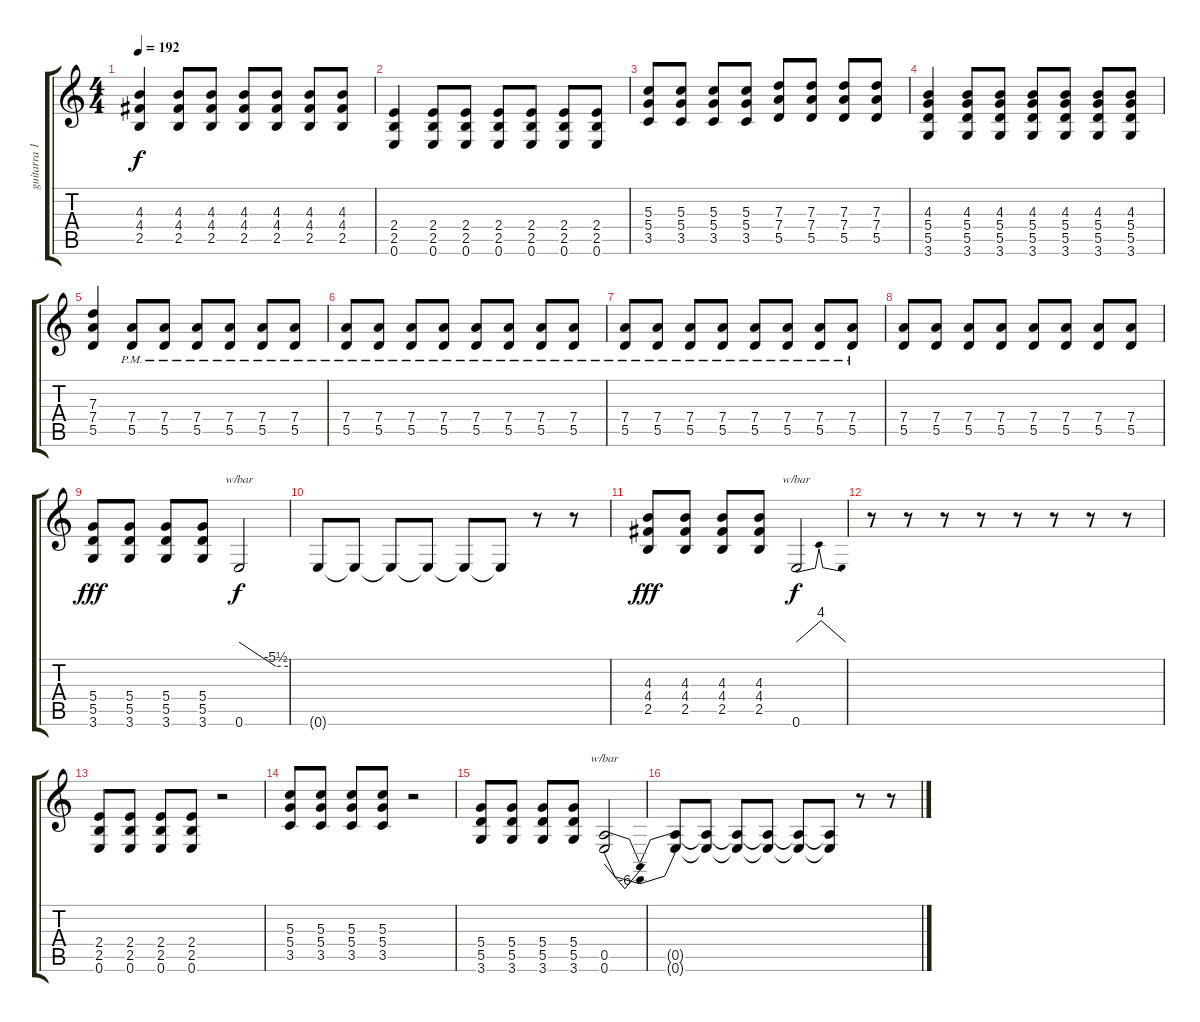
\track ("guitarra 1" "guitarra 1") {instrument overdrivenguitar}
\staff {score tabs}
\tuning (E4 B3 G3 D3 A2 E2) {hide}
\ts (4 4)
\tempo 192
\clef g2
\ks c
(4.3 4.4 2.5).4{dy f} (4.3 4.4 2.5).8 (4.3 4.4 2.5).8 (4.3 4.4 2.5).8 (4.3 4.4 2.5).8 (4.3 4.4 2.5).8 (4.3 4.4 2.5).8 |
(2.4 2.5 0.6).4 (2.4 2.5 0.6).8 (2.4 2.5 0.6).8 (2.4 2.5 0.6).8 (2.4 2.5 0.6).8 (2.4 2.5 0.6).8 (2.4 2.5 0.6).8 |
(5.3 5.4 3.5).8 (5.3 5.4 3.5).8 (5.3 5.4 3.5).8 (5.3 5.4 3.5).8 (7.3 7.4 5.5).8 (7.3 7.4 5.5).8 (7.3 7.4 5.5).8 (7.3 7.4 5.5).8 |
(4.3 5.4 5.5 3.6).4 (4.3 5.4 5.5 3.6).8 (4.3 5.4 5.5 3.6).8 (4.3 5.4 5.5 3.6).8 (4.3 5.4 5.5 3.6).8 (4.3 5.4 5.5 3.6).8 (4.3 5.4 5.5 3.6).8 |
(7.3 7.4 5.5).4 (7.4 5.5{pm}).8 (7.4 5.5{pm}).8 (7.4 5.5{pm}).8 (7.4 5.5{pm}).8 (7.4 5.5{pm}).8 (7.4 5.5{pm}).8 |
(7.4 5.5{pm}).8 (7.4 5.5{pm}).8 (7.4 5.5{pm}).8 (7.4 5.5{pm}).8 (7.4 5.5{pm}).8 (7.4 5.5{pm}).8 (7.4 5.5{pm}).8 (7.4 5.5{pm}).8 |
(7.4 5.5{pm}).8 (7.4 5.5{pm}).8 (7.4 5.5{pm}).8 (7.4 5.5{pm}).8 (7.4 5.5{pm}).8 (7.4 5.5{pm}).8 (7.4 5.5{pm}).8 (7.4 5.5{pm}).8 |
(7.4 5.5).8 (7.4 5.5).8 (7.4 5.5).8 (7.4 5.5).8 (7.4 5.5).8 (7.4 5.5).8 (7.4 5.5).8 (7.4 5.5).8 |
(5.4 5.5 3.6).8{dy fff} (5.4 5.5 3.6).8 (5.4 5.5 3.6).8 (5.4 5.5 3.6).8 0.6.2{tbe (custom default 0 0 45 -22 60 -22) dy f} |
0.6{t}.8 0.6{t}.8 0.6{t}.8 0.6{t}.8 0.6{t}.8 0.6{t}.8 r.8 r.8 |
(4.3 4.4 2.5).8{dy fff} (4.3 4.4 2.5).8 (4.3 4.4 2.5).8 (4.3 4.4 2.5).8 0.6.2{tbe (dip default 0 0 30 16 60 0) dy f} |
r.8 r.8 r.8 r.8 r.8 r.8 r.8 r.8 |
(2.4 2.5 0.6).8 (2.4 2.5 0.6).8 (2.4 2.5 0.6).8 (2.4 2.5 0.6).8 r.2 |
(5.3 5.4 3.5).8 (5.3 5.4 3.5).8 (5.3 5.4 3.5).8 (5.3 5.4 3.5).8 r.2 |
(5.4 5.5 3.6).8 (5.4 5.5 3.6).8 (5.4 5.5 3.6).8 (5.4 5.5 3.6).8 (0.5 0.6).2{tbe (dip default 0 0 30 -24 60 0)} |
(0.5{t} 0.6{t}).8 (0.5{t} 0.6{t}).8 (0.5{t} 0.6{t}).8 (0.5{t} 0.6{t}).8 (0.5{t} 0.6{t}).8 (0.5{t} 0.6{t}).8 r.8 r.8
